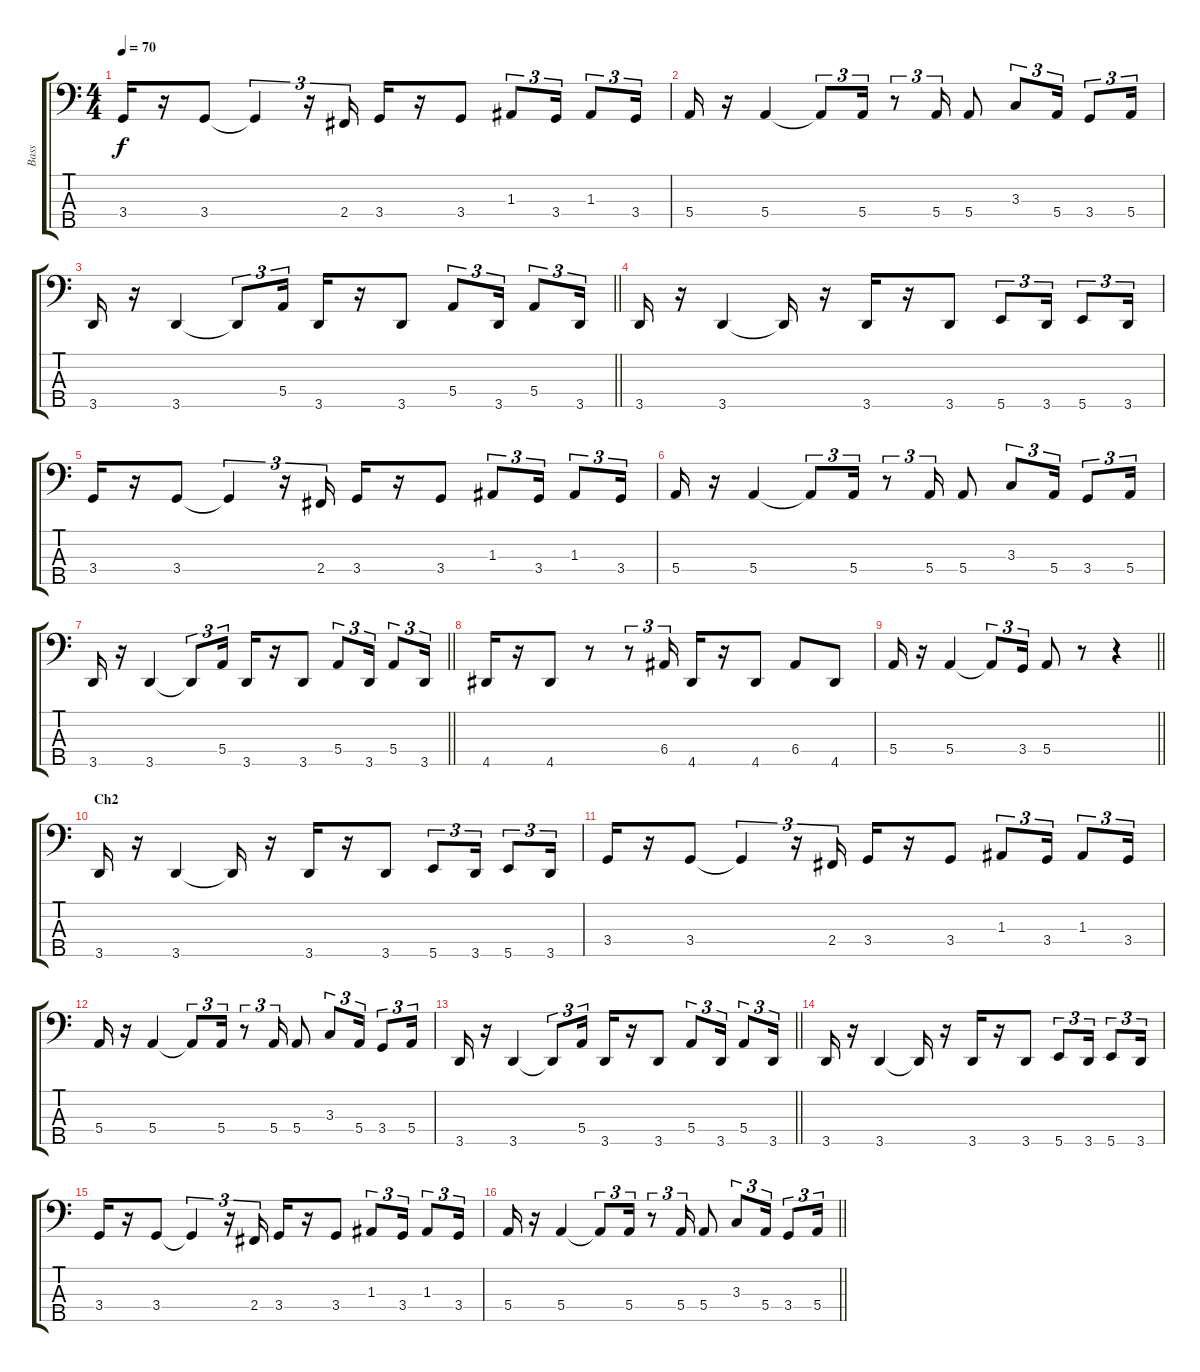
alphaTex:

\track ("Bass" "Bass") {instrument electricbassfinger}
\staff {score tabs}
\tuning (G2 D2 A1 E1 B0) {hide}
\ts (4 4)
\tempo 70
\clef f4
\ks c
3.4.16{dy f} r.16 3.4.8 3.4{t}.4{tu (3 2)} r.16{tu (3 2)} 2.4.16{tu (3 2)} 3.4.16 r.16 3.4.8 1.3.8{tu (3 2)} 3.4.16{tu (3 2)} 1.3.8{tu (3 2)} 3.4.16{tu (3 2)} |
5.4.16 r.16 5.4.4 5.4{t}.8{tu (3 2)} 5.4.16{tu (3 2)} r.8{tu (3 2)} 5.4.16{tu (3 2)} 5.4.8 3.3.8{tu (3 2)} 5.4.16{tu (3 2)} 3.4.8{tu (3 2)} 5.4.16{tu (3 2)} |
\barLineRight lightlight
3.5.16 r.16 3.5.4 3.5{t}.8{tu (3 2)} 5.4.16{tu (3 2)} 3.5.16 r.16 3.5.8 5.4.8{tu (3 2)} 3.5.16{tu (3 2)} 5.4.8{tu (3 2)} 3.5.16{tu (3 2)} |
3.5.16 r.16 3.5.4 3.5{t}.16 r.16 3.5.16 r.16 3.5.8 5.5.8{tu (3 2)} 3.5.16{tu (3 2)} 5.5.8{tu (3 2)} 3.5.16{tu (3 2)} |
3.4.16 r.16 3.4.8 3.4{t}.4{tu (3 2)} r.16{tu (3 2)} 2.4.16{tu (3 2)} 3.4.16 r.16 3.4.8 1.3.8{tu (3 2)} 3.4.16{tu (3 2)} 1.3.8{tu (3 2)} 3.4.16{tu (3 2)} |
5.4.16 r.16 5.4.4 5.4{t}.8{tu (3 2)} 5.4.16{tu (3 2)} r.8{tu (3 2)} 5.4.16{tu (3 2)} 5.4.8 3.3.8{tu (3 2)} 5.4.16{tu (3 2)} 3.4.8{tu (3 2)} 5.4.16{tu (3 2)} |
\barLineRight lightlight
3.5.16 r.16 3.5.4 3.5{t}.8{tu (3 2)} 5.4.16{tu (3 2)} 3.5.16 r.16 3.5.8 5.4.8{tu (3 2)} 3.5.16{tu (3 2)} 5.4.8{tu (3 2)} 3.5.16{tu (3 2)} |
\section ("" "")
4.5.16 r.16 4.5.8 r.8 r.8{tu (3 2)} 6.4.16{tu (3 2)} 4.5.16 r.16 4.5.8 6.4.8 4.5.8 |
\barLineRight lightlight
5.4.16 r.16 5.4.4 5.4{t}.8{tu (3 2)} 3.4.16{tu (3 2)} 5.4.8 r.8 r.4 |
\section ("" "Ch2")
3.5.16 r.16 3.5.4 3.5{t}.16 r.16 3.5.16 r.16 3.5.8 5.5.8{tu (3 2)} 3.5.16{tu (3 2)} 5.5.8{tu (3 2)} 3.5.16{tu (3 2)} |
3.4.16 r.16 3.4.8 3.4{t}.4{tu (3 2)} r.16{tu (3 2)} 2.4.16{tu (3 2)} 3.4.16 r.16 3.4.8 1.3.8{tu (3 2)} 3.4.16{tu (3 2)} 1.3.8{tu (3 2)} 3.4.16{tu (3 2)} |
5.4.16 r.16 5.4.4 5.4{t}.8{tu (3 2)} 5.4.16{tu (3 2)} r.8{tu (3 2)} 5.4.16{tu (3 2)} 5.4.8 3.3.8{tu (3 2)} 5.4.16{tu (3 2)} 3.4.8{tu (3 2)} 5.4.16{tu (3 2)} |
\barLineRight lightlight
3.5.16 r.16 3.5.4 3.5{t}.8{tu (3 2)} 5.4.16{tu (3 2)} 3.5.16 r.16 3.5.8 5.4.8{tu (3 2)} 3.5.16{tu (3 2)} 5.4.8{tu (3 2)} 3.5.16{tu (3 2)} |
3.5.16 r.16 3.5.4 3.5{t}.16 r.16 3.5.16 r.16 3.5.8 5.5.8{tu (3 2)} 3.5.16{tu (3 2)} 5.5.8{tu (3 2)} 3.5.16{tu (3 2)} |
3.4.16 r.16 3.4.8 3.4{t}.4{tu (3 2)} r.16{tu (3 2)} 2.4.16{tu (3 2)} 3.4.16 r.16 3.4.8 1.3.8{tu (3 2)} 3.4.16{tu (3 2)} 1.3.8{tu (3 2)} 3.4.16{tu (3 2)} |
\barLineRight lightlight
5.4.16 r.16 5.4.4 5.4{t}.8{tu (3 2)} 5.4.16{tu (3 2)} r.8{tu (3 2)} 5.4.16{tu (3 2)} 5.4.8 3.3.8{tu (3 2)} 5.4.16{tu (3 2)} 3.4.8{tu (3 2)} 5.4.16{tu (3 2)}
